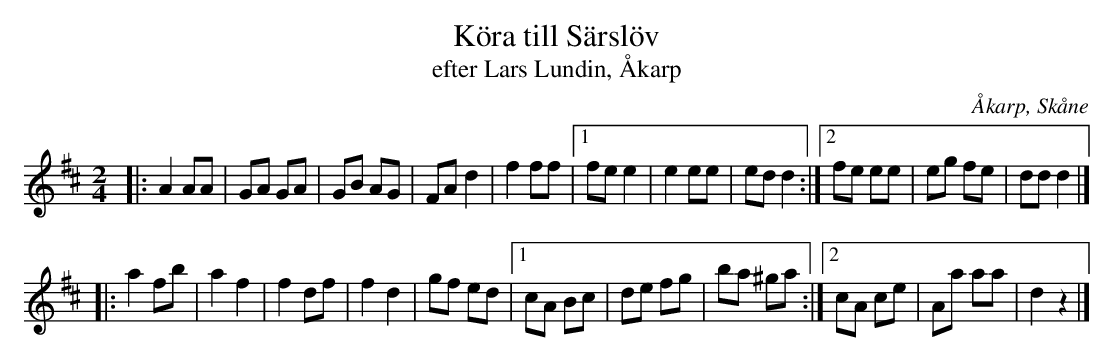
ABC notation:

X:1
T:Köra till Särslöv
T:efter Lars Lundin, Åkarp
O:Åkarp, Skåne
M:2/4
L:1/8
K:D
|: A2 AA | GA GA | GB AG | FA d2 | f2 ff |1 fe e2 | e2 ee | ed d2 :|2 fe ee | eg fe | dd d2 |]
|: a2 fb | a2 f2 | f2 df | f2 d2 | gf ed |1 cA Bc | de fg | ba ^ga :|2 cA ce | Aa aa | d2 z2|]
